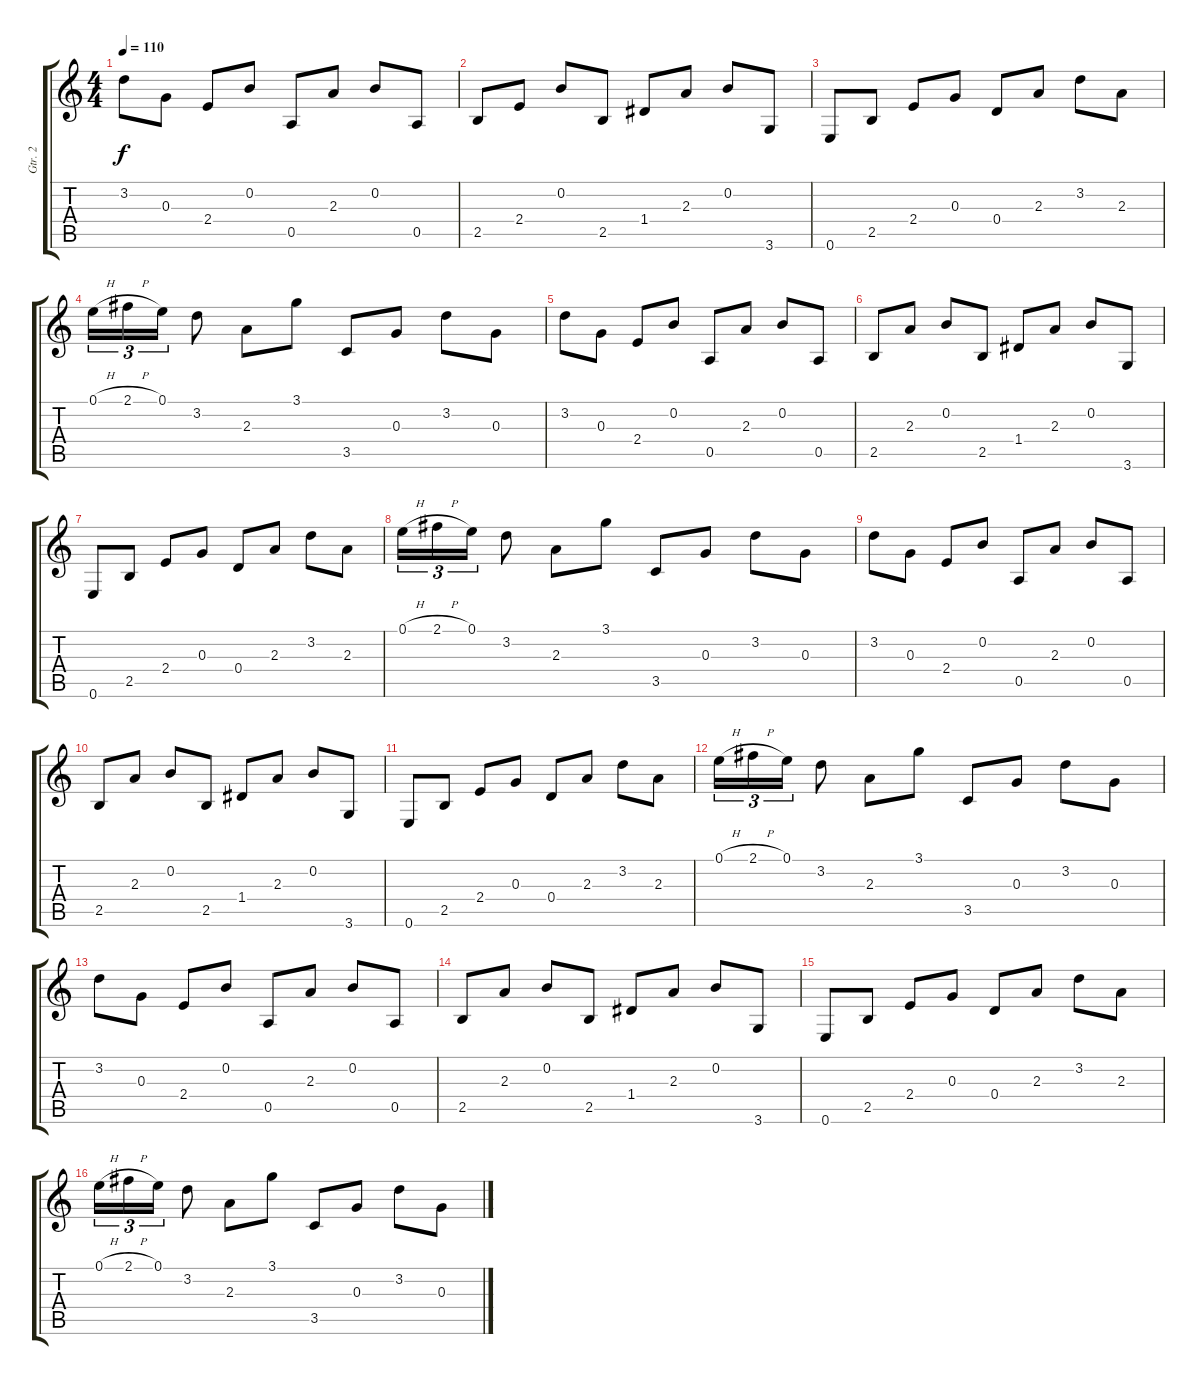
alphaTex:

\track ("Gtr. 2" "Gtr. 2") {instrument distortionguitar}
\staff {score tabs}
\tuning (E4 B3 G3 D3 A2 E2) {hide}
\ts (4 4)
\tempo 110
\clef g2
\ks c
3.2.8{dy f} 0.3.8 2.4.8 0.2.8 0.5.8 2.3.8 0.2.8 0.5.8 |
2.5.8 2.4.8 0.2.8 2.5.8 1.4.8 2.3.8 0.2.8 3.6.8 |
0.6.8 2.5.8 2.4.8 0.3.8 0.4.8 2.3.8 3.2.8 2.3.8 |
0.1{h}.16{tu (3 2)} 2.1{h}.16{tu (3 2)} 0.1.16{tu (3 2)} 3.2.8 2.3.8 3.1.8 3.5.8 0.3.8 3.2.8 0.3.8 |
3.2.8 0.3.8 2.4.8 0.2.8 0.5.8 2.3.8 0.2.8 0.5.8 |
2.5.8 2.3.8 0.2.8 2.5.8 1.4.8 2.3.8 0.2.8 3.6.8 |
0.6.8 2.5.8 2.4.8 0.3.8 0.4.8 2.3.8 3.2.8 2.3.8 |
0.1{h}.16{tu (3 2)} 2.1{h}.16{tu (3 2)} 0.1.16{tu (3 2)} 3.2.8 2.3.8 3.1.8 3.5.8 0.3.8 3.2.8 0.3.8 |
3.2.8 0.3.8 2.4.8 0.2.8 0.5.8 2.3.8 0.2.8 0.5.8 |
2.5.8 2.3.8 0.2.8 2.5.8 1.4.8 2.3.8 0.2.8 3.6.8 |
0.6.8 2.5.8 2.4.8 0.3.8 0.4.8 2.3.8 3.2.8 2.3.8 |
0.1{h}.16{tu (3 2)} 2.1{h}.16{tu (3 2)} 0.1.16{tu (3 2)} 3.2.8 2.3.8 3.1.8 3.5.8 0.3.8 3.2.8 0.3.8 |
3.2.8 0.3.8 2.4.8 0.2.8 0.5.8 2.3.8 0.2.8 0.5.8 |
2.5.8 2.3.8 0.2.8 2.5.8 1.4.8 2.3.8 0.2.8 3.6.8 |
0.6.8{instrument distortionguitar} 2.5.8 2.4.8 0.3.8 0.4.8 2.3.8 3.2.8 2.3.8 |
0.1{h}.16{tu (3 2)} 2.1{h}.16{tu (3 2)} 0.1.16{tu (3 2)} 3.2.8 2.3.8 3.1.8 3.5.8 0.3.8 3.2.8 0.3.8
